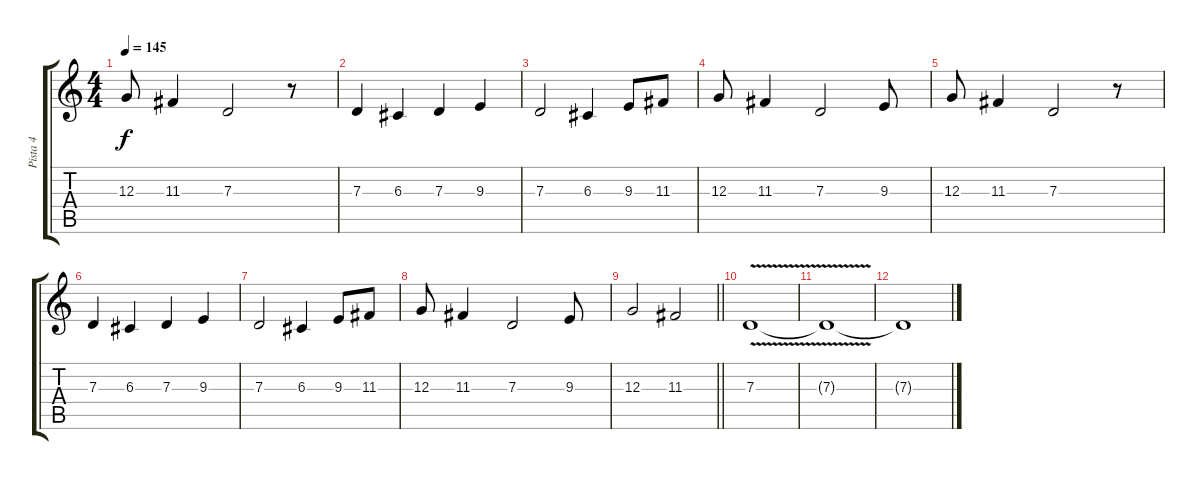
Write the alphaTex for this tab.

\track ("Pista 4" "Pista 4") {instrument altosax}
\staff {score tabs}
\tuning (E4 B3 G3 D3 A2 E2) {hide}
\ts (4 4)
\tempo 145
\clef g2
\ks c
12.3.8{dy f} 11.3.4 7.3.2 r.8 |
7.3.4 6.3.4 7.3.4 9.3.4 |
7.3.2 6.3.4 9.3.8 11.3.8 |
12.3.8 11.3.4 7.3.2 9.3.8 |
12.3.8 11.3.4 7.3.2 r.8 |
7.3.4 6.3.4 7.3.4 9.3.4 |
7.3.2 6.3.4 9.3.8 11.3.8 |
12.3.8 11.3.4 7.3.2 9.3.8 |
\barLineRight lightlight
12.3.2 11.3.2 |
7.3{v}.1{volume 0} |
7.3{t}.1 |
7.3{t}.1
